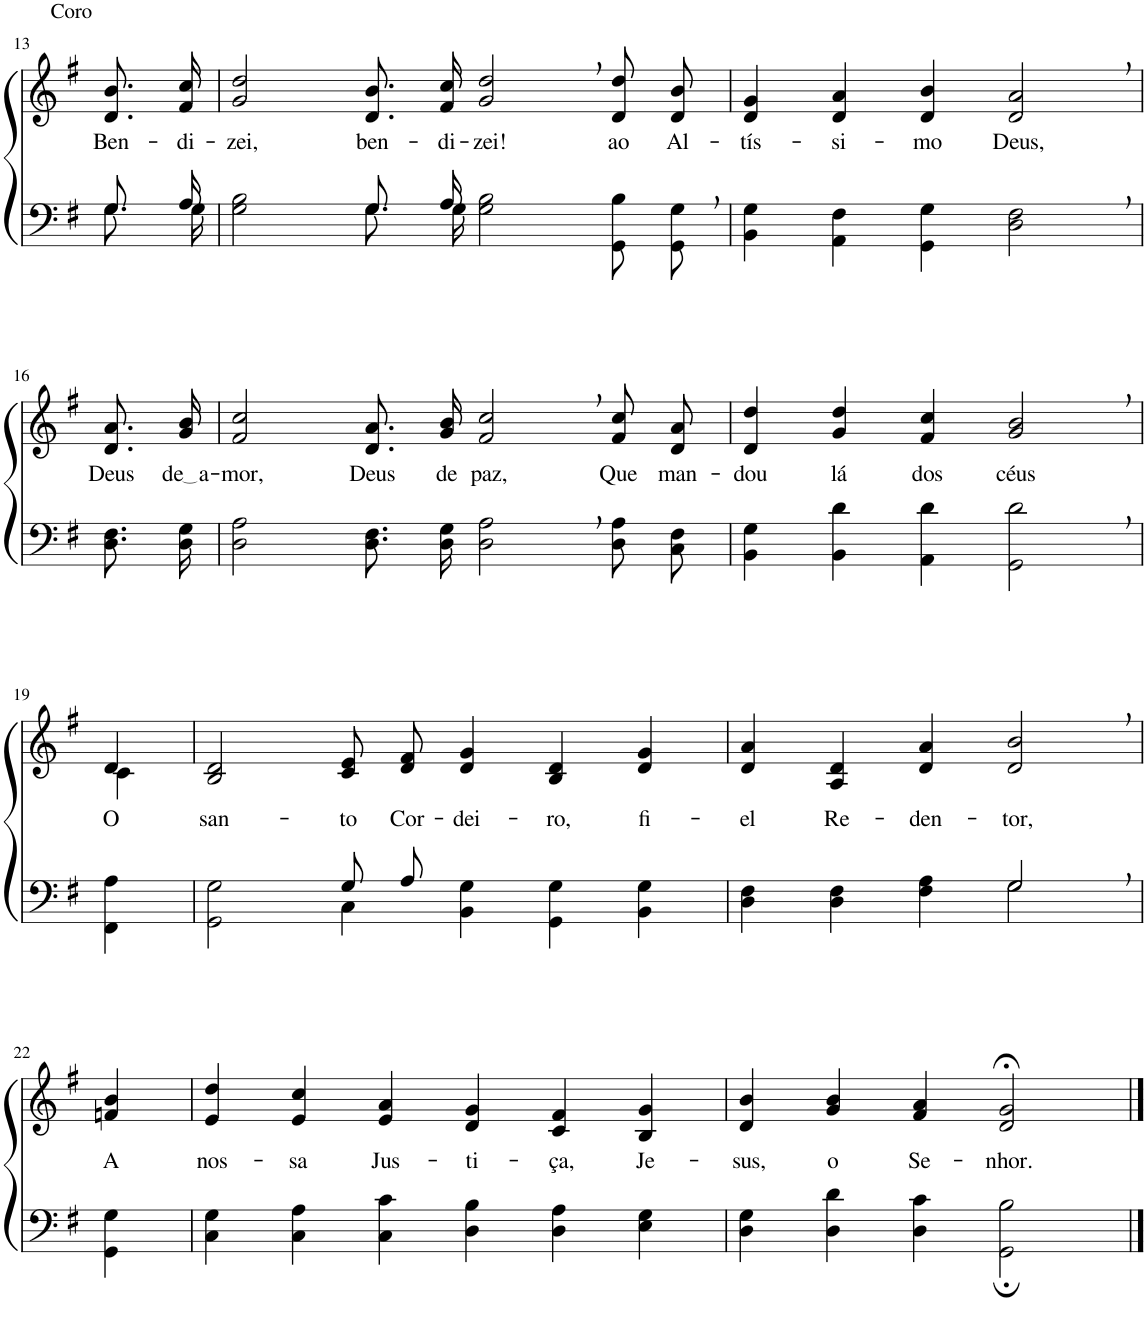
**kern	**kern	**text
*part2	*part1	*part1
*staff2	*staff1	*staff1
*I"Parte III e IV	*I"Parte I e II	*
!!LO:PB:g=z
*clefF4	*clefG2	*
*k[f#]	*k[f#]	*
*M6/4	*M6/4	*
=13	=13	=13
*^	*	*
!	!	!LO:TX:a:t=Coro	!
!	!	!	!LO:LY:b
8.G/L	8.G\L	8.d/ 8.b/L	Ben-
!	!	!	!LO:LY:b
16A/Jk	16G\Jk	16f#/ 16cc/Jk	-di-
=14	=14	=14	=14
!	!	!	!LO:LY:b
2ryy	2G\ 2B\	2g/ 2dd/	-zei,
!	!	!	!LO:LY:b
8.G/L	8.G\L	8.d/ 8.b/L	ben-
!	!	!	!LO:LY:b
16A/Jk	16G\Jk	16f#/ 16cc/Jk	-di-
!	!	!	!LO:LY:b
2.ryy	2G\ 2B\	2g/, 2dd/,	-zei!
!	!	!	!LO:LY:b
.	8GG/ 8B/L	8d/ 8dd/L	ao
!	!	!	!LO:LY:b
.	8GG/ 8G/J	8d/ 8b/J	Al-
=15	=15	=15	=15
!	!	!	!LO:LY:b
*v	*v	*	*
4BB\ 4G\	4d/ 4g/	-tís-
!	!	!LO:LY:b
4AA\ 4F#\	4d/ 4a/	-si-
!	!	!LO:LY:b
4GG\ 4G\	4d/ 4b/	-mo
!	!	!LO:LY:b
2D\, 2F#\,	2d/, 2a/,	Deus,
!!LO:LB:g=z
=16	=16	=16
!	!	!LO:LY:b
8.D\ 8.F#\L	8.d/ 8.a/L	Deus
!	!	!LO:LY:b
16D\ 16G\Jk	16g/ 16b/Jk	de a
=17	=17	=17
!	!	!LO:LY:b
2D\ 2A\	2f#/ 2cc/	-mor,
!	!	!LO:LY:b
8.D\ 8.F#\L	8.d/ 8.a/L	Deus
!	!	!LO:LY:b
16D\ 16G\Jk	16g/ 16b/Jk	de
!	!	!LO:LY:b
2D\, 2A\,	2f#/, 2cc/,	paz,
!	!	!LO:LY:b
8D\ 8A\L	8f#/ 8cc/L	Que
!	!	!LO:LY:b
8C\ 8F#\J	8d/ 8a/J	man-
=18	=18	=18
!	!	!LO:LY:b
4BB\ 4G\	4d/ 4dd/	-dou
!	!	!LO:LY:b
4BB\ 4d\	4g/ 4dd/	lá
!	!	!LO:LY:b
4AA\ 4d\	4f#/ 4cc/	dos
!	!	!LO:LY:b
2GG\, 2d\,	2g/, 2b/,	céus
!!LO:LB:g=z
=19	=19	=19
*	*^	*
!	!	!	!LO:LY:b
4FF#\ 4A\	4d/	4c\	O
=20	=20	=20	=20
*^	*	*	*
!	!	!	!	!LO:LY:b
*	*	*v	*v	*
2ryy	2GG\ 2G\	2B/ 2d/	san-
!	!	!	!LO:LY:b
8G/L	4C\	8c/ 8e/L	-to
!	!	!	!LO:LY:b
8A/J	.	8d/ 8f#/J	Cor-
!	!	!	!LO:LY:b
2.ryy	4BB\ 4G\	4d/ 4g/	-dei-
!	!	!	!LO:LY:b
.	4GG\ 4G\	4B/ 4d/	-ro,
!	!	!	!LO:LY:b
.	4BB\ 4G\	4d/ 4g/	fi-
=21	=21	=21	=21
!	!	!	!LO:LY:b
2ryy	4D\ 4F#\	4d/ 4a/	-el
!	!	!	!LO:LY:b
.	4D\ 4F#\	4A/ 4d/	Re-
!	!	!	!LO:LY:b
4ryy	4F#\ 4A\	4d/ 4a/	-den-
!	!	!	!LO:LY:b
2G,/	2G\	2d/, 2b/,	-tor,
!!LO:LB:g=z
=22	=22	=22	=22
!	!	!	!LO:LY:b
*v	*v	*	*
4GG\ 4G\	4fn/ 4b/	A
=23	=23	=23
!	!	!LO:LY:b
4C\ 4G\	4e/ 4dd/	nos-
!	!	!LO:LY:b
4C\ 4A\	4e/ 4cc/	-sa
!	!	!LO:LY:b
4C\ 4c\	4e/ 4a/	Jus-
!	!	!LO:LY:b
4D\ 4B\	4d/ 4g/	-ti-
!	!	!LO:LY:b
4D\ 4A\	4c/ 4f#/	-ça,
!	!	!LO:LY:b
4E\ 4G\	4B/ 4g/	Je-
=24	=24	=24
!	!	!LO:LY:b
4D\ 4G\	4d/ 4b/	-sus,
!	!	!LO:LY:b
4D\ 4d\	4g/ 4b/	o
!	!	!LO:LY:b
4D\ 4c\	4f#/ 4a/	Se-
!	!	!LO:LY:b
2GG\; 2B\;	2d/;< 2g/;<	-nhor.
==	==	==
*-	*-	*-
